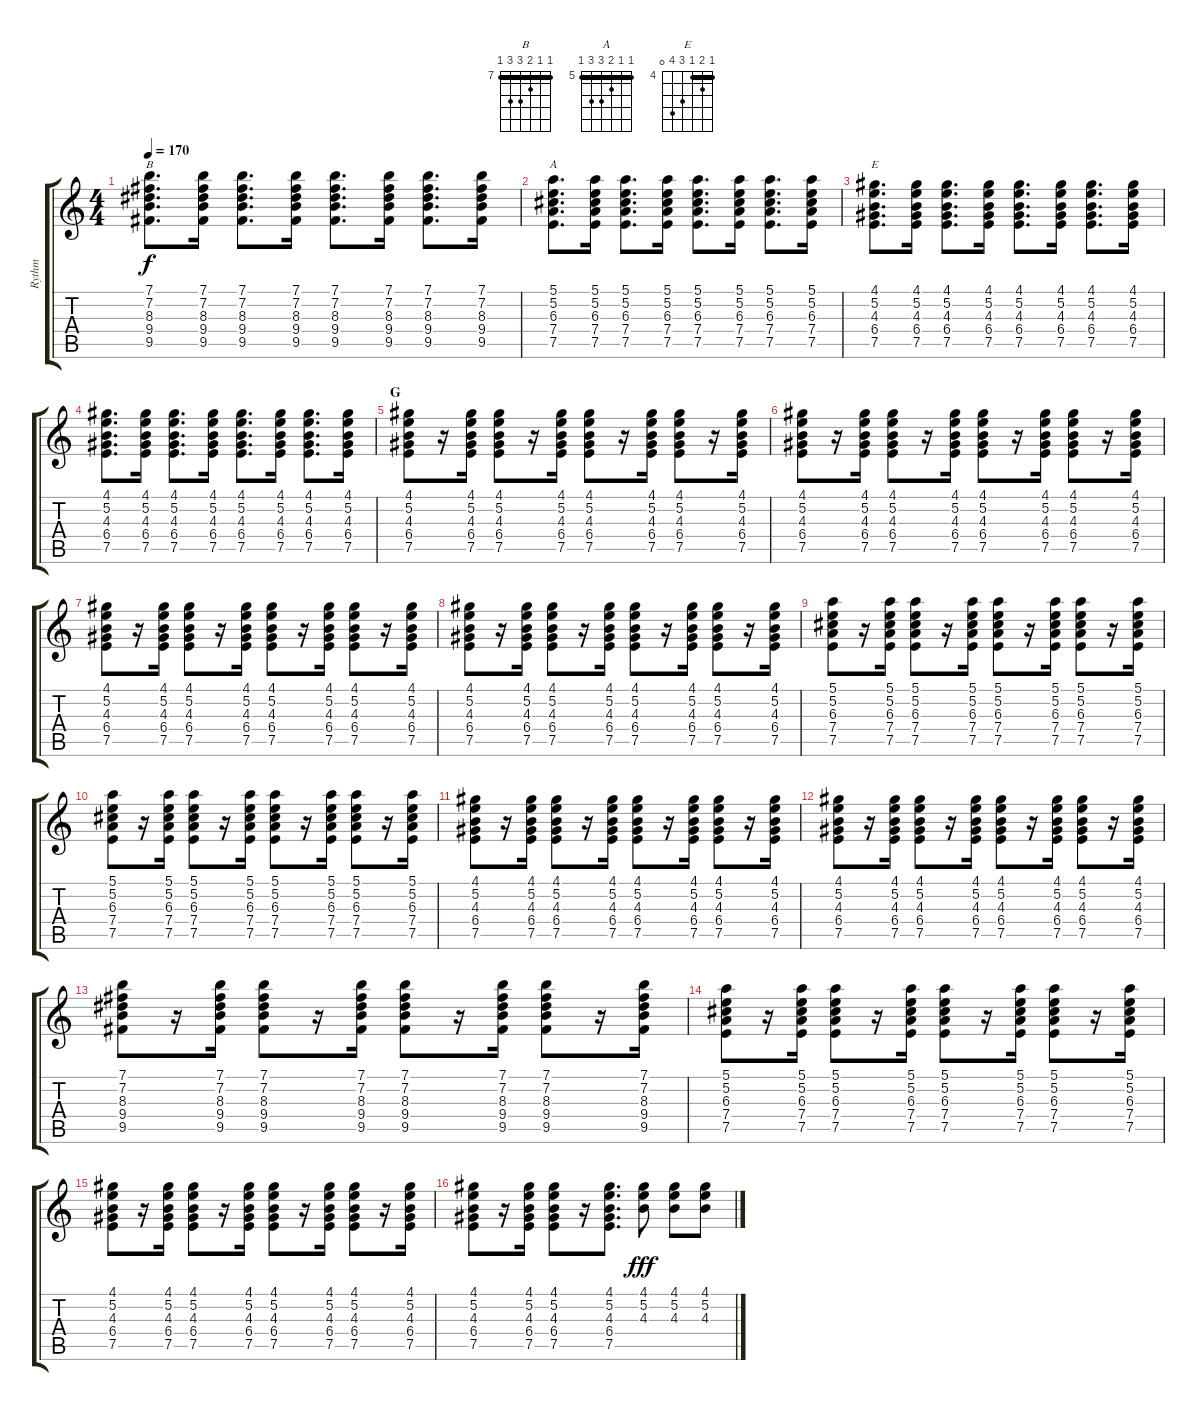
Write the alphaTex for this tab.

\track ("Rythm" "Rythm") {instrument acousticguitarsteel}
\staff {score tabs}
\tuning (E4 B3 G3 D3 A2 E2) {hide}
\chord ("B" 7 7 8 9 9 7) {firstfret 7 barre 7}
\chord ("A" 5 5 6 7 7 5) {firstfret 5 barre 5}
\chord ("E" 4 5 4 6 7 0) {firstfret 4 barre 4}
\ts (4 4)
\tempo 170
\clef g2
\ks c
(7.1 7.2 8.3 9.4 9.5).8{d ch "B" dy f} (7.1 7.2 8.3 9.4 9.5).16 (7.1 7.2 8.3 9.4 9.5).8{d} (7.1 7.2 8.3 9.4 9.5).16 (7.1 7.2 8.3 9.4 9.5).8{d} (7.1 7.2 8.3 9.4 9.5).16 (7.1 7.2 8.3 9.4 9.5).8{d} (7.1 7.2 8.3 9.4 9.5).16 |
(5.1 5.2 6.3 7.4 7.5).8{d ch "A"} (5.1 5.2 6.3 7.4 7.5).16 (5.1 5.2 6.3 7.4 7.5).8{d} (5.1 5.2 6.3 7.4 7.5).16 (5.1 5.2 6.3 7.4 7.5).8{d} (5.1 5.2 6.3 7.4 7.5).16 (5.1 5.2 6.3 7.4 7.5).8{d} (5.1 5.2 6.3 7.4 7.5).16 |
(4.1 5.2 4.3 6.4 7.5).8{d ch "E"} (4.1 5.2 4.3 6.4 7.5).16 (4.1 5.2 4.3 6.4 7.5).8{d} (4.1 5.2 4.3 6.4 7.5).16 (4.1 5.2 4.3 6.4 7.5).8{d} (4.1 5.2 4.3 6.4 7.5).16 (4.1 5.2 4.3 6.4 7.5).8{d} (4.1 5.2 4.3 6.4 7.5).16 |
(4.1 5.2 4.3 6.4 7.5).8{d} (4.1 5.2 4.3 6.4 7.5).16 (4.1 5.2 4.3 6.4 7.5).8{d} (4.1 5.2 4.3 6.4 7.5).16 (4.1 5.2 4.3 6.4 7.5).8{d} (4.1 5.2 4.3 6.4 7.5).16 (4.1 5.2 4.3 6.4 7.5).8{d} (4.1 5.2 4.3 6.4 7.5).16 |
\section ("" "G")
(4.1 5.2 4.3 6.4 7.5).8 r.16 (4.1 5.2 4.3 6.4 7.5).16 (4.1 5.2 4.3 6.4 7.5).8 r.16 (4.1 5.2 4.3 6.4 7.5).16 (4.1 5.2 4.3 6.4 7.5).8 r.16 (4.1 5.2 4.3 6.4 7.5).16 (4.1 5.2 4.3 6.4 7.5).8 r.16 (4.1 5.2 4.3 6.4 7.5).16 |
(4.1 5.2 4.3 6.4 7.5).8 r.16 (4.1 5.2 4.3 6.4 7.5).16 (4.1 5.2 4.3 6.4 7.5).8 r.16 (4.1 5.2 4.3 6.4 7.5).16 (4.1 5.2 4.3 6.4 7.5).8 r.16 (4.1 5.2 4.3 6.4 7.5).16 (4.1 5.2 4.3 6.4 7.5).8 r.16 (4.1 5.2 4.3 6.4 7.5).16 |
(4.1 5.2 4.3 6.4 7.5).8 r.16 (4.1 5.2 4.3 6.4 7.5).16 (4.1 5.2 4.3 6.4 7.5).8 r.16 (4.1 5.2 4.3 6.4 7.5).16 (4.1 5.2 4.3 6.4 7.5).8 r.16 (4.1 5.2 4.3 6.4 7.5).16 (4.1 5.2 4.3 6.4 7.5).8 r.16 (4.1 5.2 4.3 6.4 7.5).16 |
(4.1 5.2 4.3 6.4 7.5).8 r.16 (4.1 5.2 4.3 6.4 7.5).16 (4.1 5.2 4.3 6.4 7.5).8 r.16 (4.1 5.2 4.3 6.4 7.5).16 (4.1 5.2 4.3 6.4 7.5).8 r.16 (4.1 5.2 4.3 6.4 7.5).16 (4.1 5.2 4.3 6.4 7.5).8 r.16 (4.1 5.2 4.3 6.4 7.5).16 |
(5.1 5.2 6.3 7.4 7.5).8 r.16 (5.1 5.2 6.3 7.4 7.5).16 (5.1 5.2 6.3 7.4 7.5).8 r.16 (5.1 5.2 6.3 7.4 7.5).16 (5.1 5.2 6.3 7.4 7.5).8 r.16 (5.1 5.2 6.3 7.4 7.5).16 (5.1 5.2 6.3 7.4 7.5).8 r.16 (5.1 5.2 6.3 7.4 7.5).16 |
(5.1 5.2 6.3 7.4 7.5).8 r.16 (5.1 5.2 6.3 7.4 7.5).16 (5.1 5.2 6.3 7.4 7.5).8 r.16 (5.1 5.2 6.3 7.4 7.5).16 (5.1 5.2 6.3 7.4 7.5).8 r.16 (5.1 5.2 6.3 7.4 7.5).16 (5.1 5.2 6.3 7.4 7.5).8 r.16 (5.1 5.2 6.3 7.4 7.5).16 |
(4.1 5.2 4.3 6.4 7.5).8 r.16 (4.1 5.2 4.3 6.4 7.5).16 (4.1 5.2 4.3 6.4 7.5).8 r.16 (4.1 5.2 4.3 6.4 7.5).16 (4.1 5.2 4.3 6.4 7.5).8 r.16 (4.1 5.2 4.3 6.4 7.5).16 (4.1 5.2 4.3 6.4 7.5).8 r.16 (4.1 5.2 4.3 6.4 7.5).16 |
(4.1 5.2 4.3 6.4 7.5).8 r.16 (4.1 5.2 4.3 6.4 7.5).16 (4.1 5.2 4.3 6.4 7.5).8 r.16 (4.1 5.2 4.3 6.4 7.5).16 (4.1 5.2 4.3 6.4 7.5).8 r.16 (4.1 5.2 4.3 6.4 7.5).16 (4.1 5.2 4.3 6.4 7.5).8 r.16 (4.1 5.2 4.3 6.4 7.5).16 |
(7.1 7.2 8.3 9.4 9.5).8 r.16 (7.1 7.2 8.3 9.4 9.5).16 (7.1 7.2 8.3 9.4 9.5).8 r.16 (7.1 7.2 8.3 9.4 9.5).16 (7.1 7.2 8.3 9.4 9.5).8 r.16 (7.1 7.2 8.3 9.4 9.5).16 (7.1 7.2 8.3 9.4 9.5).8 r.16 (7.1 7.2 8.3 9.4 9.5).16 |
(5.1 5.2 6.3 7.4 7.5).8 r.16 (5.1 5.2 6.3 7.4 7.5).16 (5.1 5.2 6.3 7.4 7.5).8 r.16 (5.1 5.2 6.3 7.4 7.5).16 (5.1 5.2 6.3 7.4 7.5).8 r.16 (5.1 5.2 6.3 7.4 7.5).16 (5.1 5.2 6.3 7.4 7.5).8 r.16 (5.1 5.2 6.3 7.4 7.5).16 |
(4.1 5.2 4.3 6.4 7.5).8 r.16 (4.1 5.2 4.3 6.4 7.5).16 (4.1 5.2 4.3 6.4 7.5).8 r.16 (4.1 5.2 4.3 6.4 7.5).16 (4.1 5.2 4.3 6.4 7.5).8 r.16 (4.1 5.2 4.3 6.4 7.5).16 (4.1 5.2 4.3 6.4 7.5).8 r.16 (4.1 5.2 4.3 6.4 7.5).16 |
(4.1 5.2 4.3 6.4 7.5).8 r.16 (4.1 5.2 4.3 6.4 7.5).16 (4.1 5.2 4.3 6.4 7.5).8 r.16 (4.1 5.2 4.3 6.4 7.5).8{d} (4.1 5.2 4.3).8{dy fff instrument acousticguitarsteel} (4.1 5.2 4.3).8 (4.1 5.2 4.3).8
